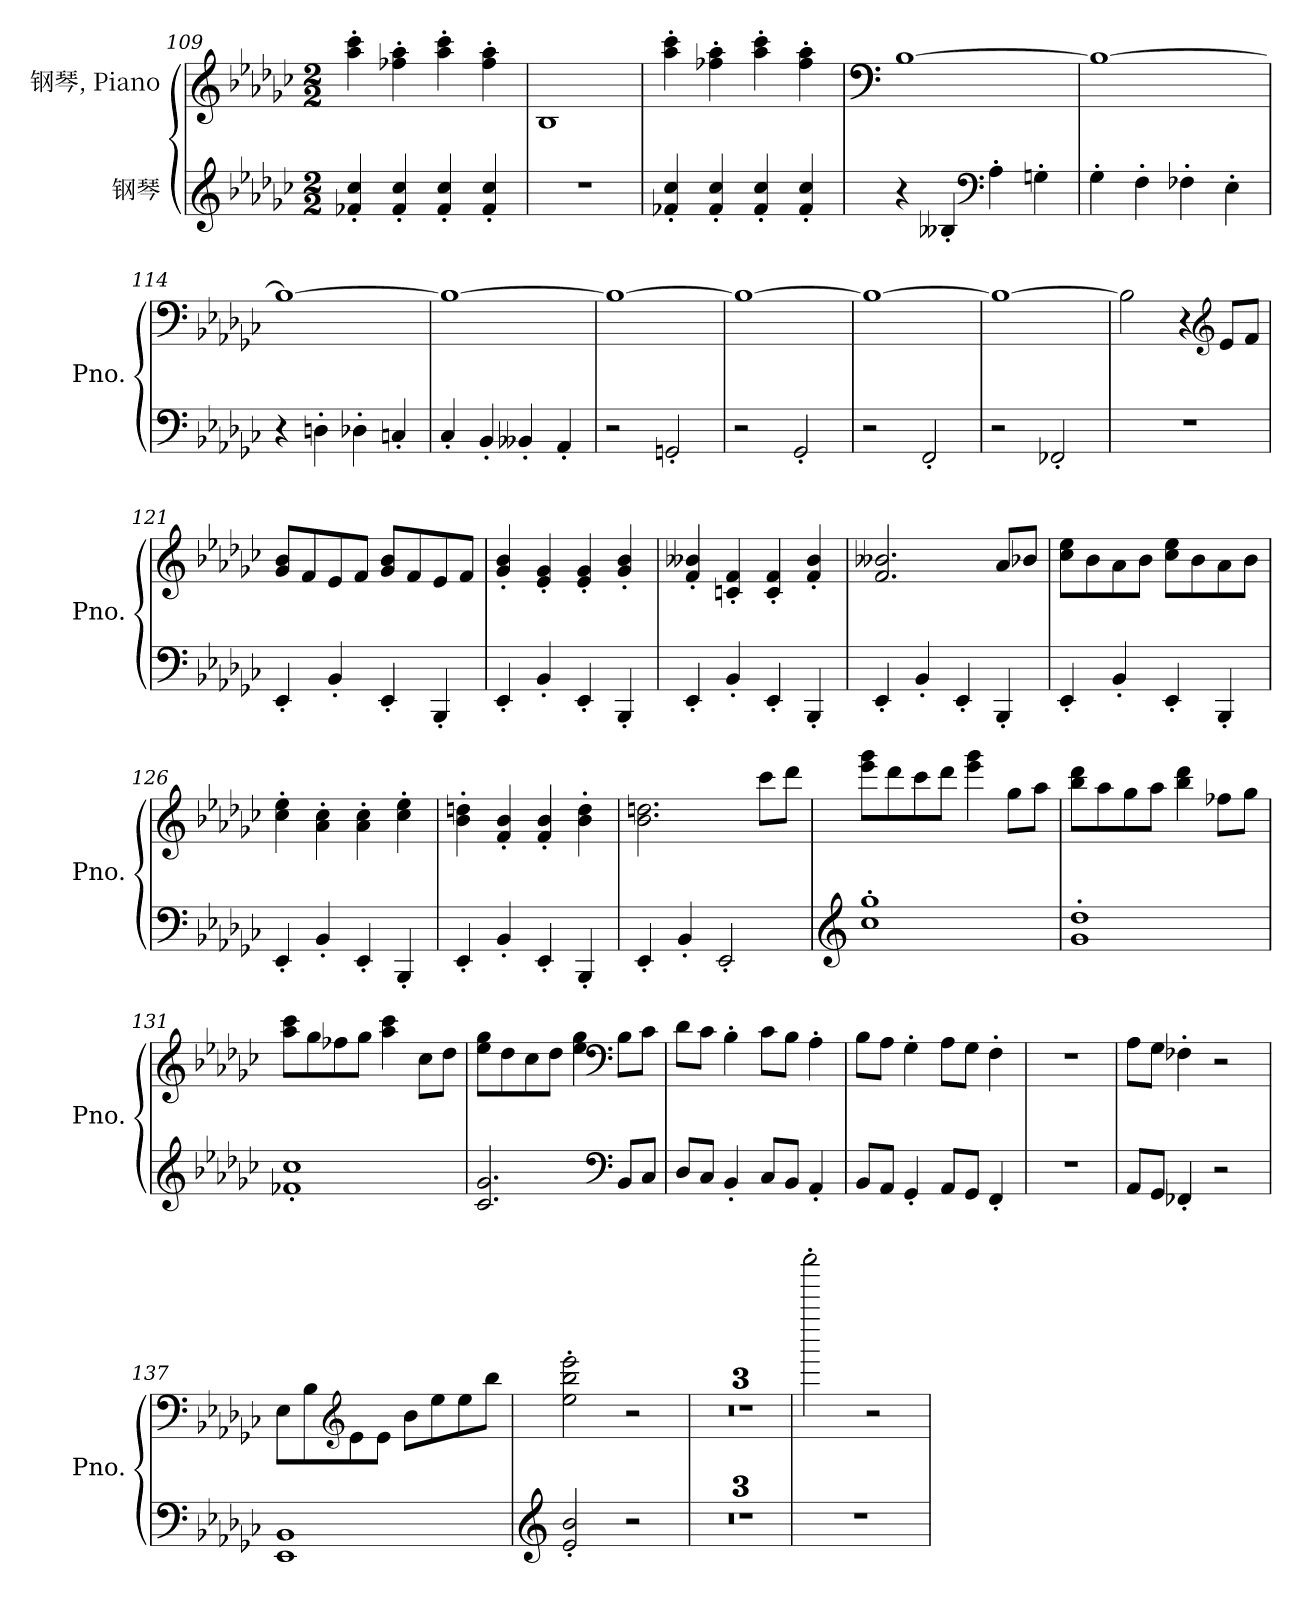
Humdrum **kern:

**kern	**kern
*part2	*part1
*staff2	*staff1
*I"钢琴	*I"钢琴, Piano
*	*I'Pno.
*clefG2	*clefG2
*k[b-e-a-d-g-c-]	*k[b-e-a-d-g-c-]
*M2/2	*M2/2
=109	=109
4f-X/' 4cc-/'	4aa-\' 4ccc-\'
4f-/' 4cc-/'	4ff-X\' 4aa-\'
4f-/' 4cc-/'	4aa-\' 4ccc-\'
4f-/' 4cc-/'	4ff-\' 4aa-\'
=110	=110
1r	1B-
=111	=111
*	*MM320
4f-X/' 4cc-/'	4aa-\' 4ccc-\'
4f-/' 4cc-/'	4ff-X\' 4aa-\'
4f-/' 4cc-/'	4aa-\' 4ccc-\'
4f-/' 4cc-/'	4ff-\' 4aa-\'
!!LO:LB:g=z
=112	=112
*	*clefF4
*	*MM352
4r	[1B-
4B--X'/	.
*clefF4	*
4A-'\	.
4Gn'\	.
=113	=113
4G-'\	1B-_
4F'\	.
4F-X'\	.
4E-'\	.
=114	=114
4r	1B-_
4Dn'\	.
4D-X'\	.
4Cn'/	.
=115	=115
4C-'/	1B-_
4BB-'/	.
4BB--X'/	.
4AA-'/	.
=116	=116
2r	1B-_
2GGn'/	.
=117	=117
2r	1B-_
2GG-'/	.
=118	=118
*	*MM280
2r	1B-_
2FF'/	.
!!LO:PB:g=z
=119	=119
*	*MM240
2r	1B-_
2FF-X'/	.
=120	=120
1r	2B-\]
.	4r
*	*clefG2
*	*MM352
.	8e-/L
.	8f/J
=121	=121
4EE-'/	8g-/ 8b-/L
.	8f/
4BB-'/	8e-/
.	8f/J
4EE-'/	8g-/ 8b-/L
.	8f/
4BBB-'/	8e-/
.	8f/J
=122	=122
4EE-'/	4g-/' 4b-/'
4BB-'/	4e-/' 4g-/'
4EE-'/	4e-/' 4g-/'
4BBB-'/	4g-/' 4b-/'
=123	=123
4EE-'/	4f/' 4b--X/'
4BB-'/	4cn/' 4f/'
4EE-'/	4c/' 4f/'
4BBB-'/	4f/' 4b--/'
=124	=124
4EE-'/	2.f/ 2.b--X/
4BB-'/	.
4EE-'/	.
4BBB-'/	8a-/L
.	8b-X/J
!!LO:LB:g=z
=125	=125
4EE-'/	8cc-\ 8ee-\L
.	8b-\
4BB-'/	8a-\
.	8b-\J
4EE-'/	8cc-\ 8ee-\L
.	8b-\
4BBB-'/	8a-\
.	8b-\J
=126	=126
4EE-'/	4cc-\' 4ee-\'
4BB-'/	4a-\' 4cc-\'
4EE-'/	4a-\' 4cc-\'
4BBB-'/	4cc-\' 4ee-\'
=127	=127
4EE-'/	4b-\' 4ddn\'
4BB-'/	4f/' 4b-/'
4EE-'/	4f/' 4b-/'
4BBB-'/	4b-\' 4dd\'
=128	=128
*	*MM200
4EE-'/	2.b-\ 2.ddn\
4BB-'/	.
2EE-'/	.
*	*MM352
.	8ccc-\L
.	8ddd-\J
=129	=129
*clefG2	*
1cc-' 1gg-'	8eee-\ 8ggg-\L
.	8ddd-\
.	8ccc-\
.	8ddd-\J
.	4eee-\ 4ggg-\
.	8gg-\L
.	8aa-\J
!!LO:LB:g=z
=130	=130
1g-' 1dd-'	8bb-\ 8ddd-\L
.	8aa-\
.	8gg-\
.	8aa-\J
.	4bb-\ 4ddd-\
.	8ff-X\L
.	8gg-\J
=131	=131
1f-X' 1cc-'	8aa-\ 8ccc-\L
.	8gg-\
.	8ff-X\
.	8gg-\J
.	4aa-\ 4ccc-\
.	8cc-\L
.	8dd-\J
=132	=132
2.c-/ 2.g-/	8ee-\ 8gg-\L
.	8dd-\
.	8cc-\
.	8dd-\J
.	4ee-\ 4gg-\
*clefF4	*clefF4
8BB-/L	8B-\L
8C-/J	8c-\J
=133	=133
8D-/L	8d-\L
8C-/J	8c-\J
4BB-'/	4B-'\
8C-/L	8c-\L
8BB-/J	8B-\J
4AA-'/	4A-'\
=134	=134
8BB-/L	8B-\L
8AA-/J	8A-\J
4GG-'/	4G-'\
8AA-/L	8A-\L
8GG-/J	8G-\J
4FF'/	4F'\
!!LO:LB:g=z
=135	=135
1r	1r
=136	=136
*	*MM240
8AA-/L	8A-\L
8GG-/J	8G-\J
4FF-X'/	4F-X'\
2r	2r
=137	=137
1EE- 1BB-	8E-\L
.	8B-\
*	*clefG2
.	8e-\
.	8e-\J
.	8b-\L
.	8ee-\
.	8ee-\
.	8bb-\J
=138	=138
*clefG2	*
2e-/' 2b-/'	2ee-\' 2bb-\' 2eee-\'
2r	2r
=139	=139
1r	1r
=140	=140
1r	1r
=141	=141
1r	1r
=142	=142
1r	2cccccc-'\
.	2r
=	=
*-	*-
